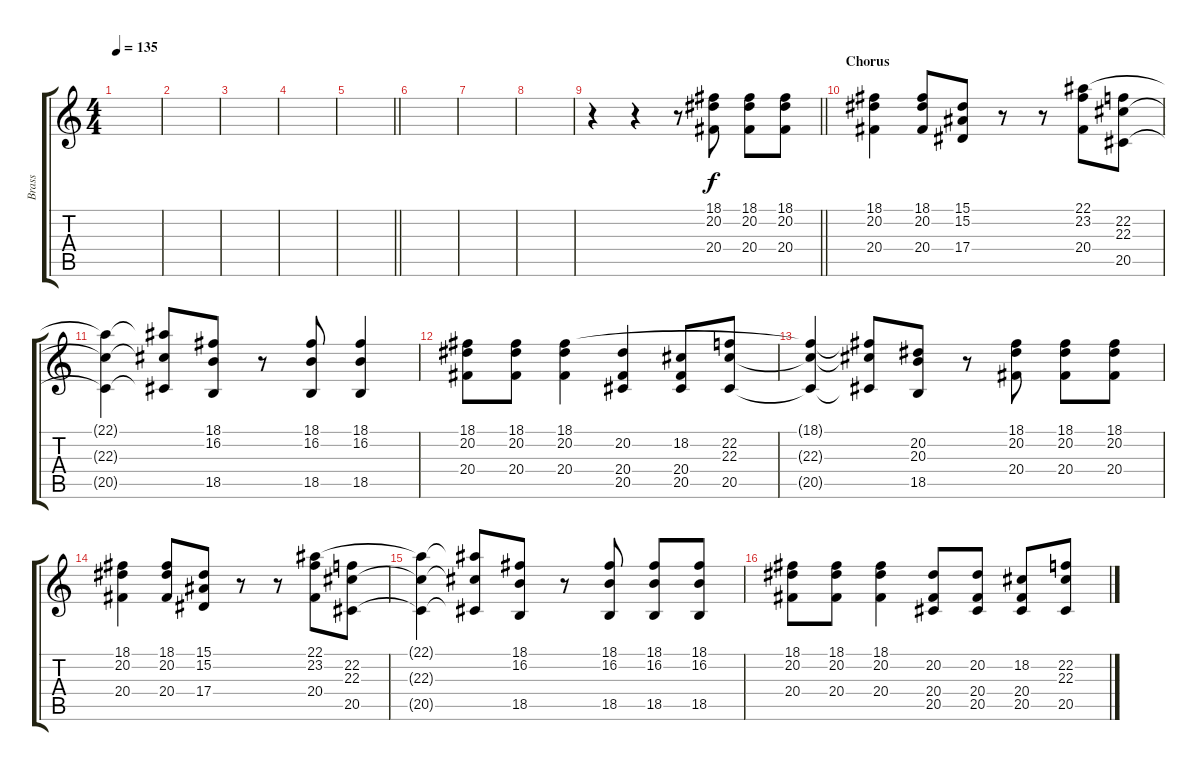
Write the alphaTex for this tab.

\track ("Brass" "Brass") {instrument brasssection}
\staff {score tabs}
\tuning (C4 G3 Eb3 Bb2 F2 C2) {hide}
\ts (4 4)
\tempo 135
\clef g2
\ks c
|
|
|
|
\barLineRight lightlight
|
|
|
|
\barLineRight lightlight
r.4 r.4 r.8 (18.1 20.2 20.4).8 (18.1 20.2 20.4).8 (18.1 20.2 20.4).8 |
\section ("" "Chorus")
(18.1 20.2 20.4).4 (18.1 20.2 20.4).8 (15.1 15.2 17.4).8 r.8 r.8 (22.1 23.2 20.4).8 (22.2 22.3 20.5).8 |
(22.1{t} 22.3{t} 20.5{t}).4 (22.1{t} 22.3{t} 20.5{t}).8 (18.1 16.2 18.5).8 r.8 (18.1 16.2 18.5).8 (18.1 16.2 18.5).4 |
(18.1 20.2 20.4).8 (18.1 20.2 20.4).8 (18.1 20.2 20.4).4 (20.2 20.4 20.5).4 (18.2 20.4 20.5).8 (22.2 22.3 20.5).8 |
(18.1{t} 22.3{t} 20.5{t}).4 (18.1{t} 22.3{t} 20.5{t}).8 (20.2 20.3 18.5).8 r.8 (18.1 20.2 20.4).8 (18.1 20.2 20.4).8 (18.1 20.2 20.4).8 |
(18.1 20.2 20.4).4 (18.1 20.2 20.4).8 (15.1 15.2 17.4).8 r.8 r.8 (22.1 23.2 20.4).8 (22.2 22.3 20.5).8 |
(22.1{t} 22.3{t} 20.5{t}).4 (22.1{t} 22.3{t} 20.5{t}).8 (18.1 16.2 18.5).8 r.8 (18.1 16.2 18.5).8 (18.1 16.2 18.5).8 (18.1 16.2 18.5).8 |
(18.1 20.2 20.4).8 (18.1 20.2 20.4).8 (18.1 20.2 20.4).4 (20.2 20.4 20.5).8 (20.2 20.4 20.5).8 (18.2 20.4 20.5).8 (22.2 22.3 20.5).8
